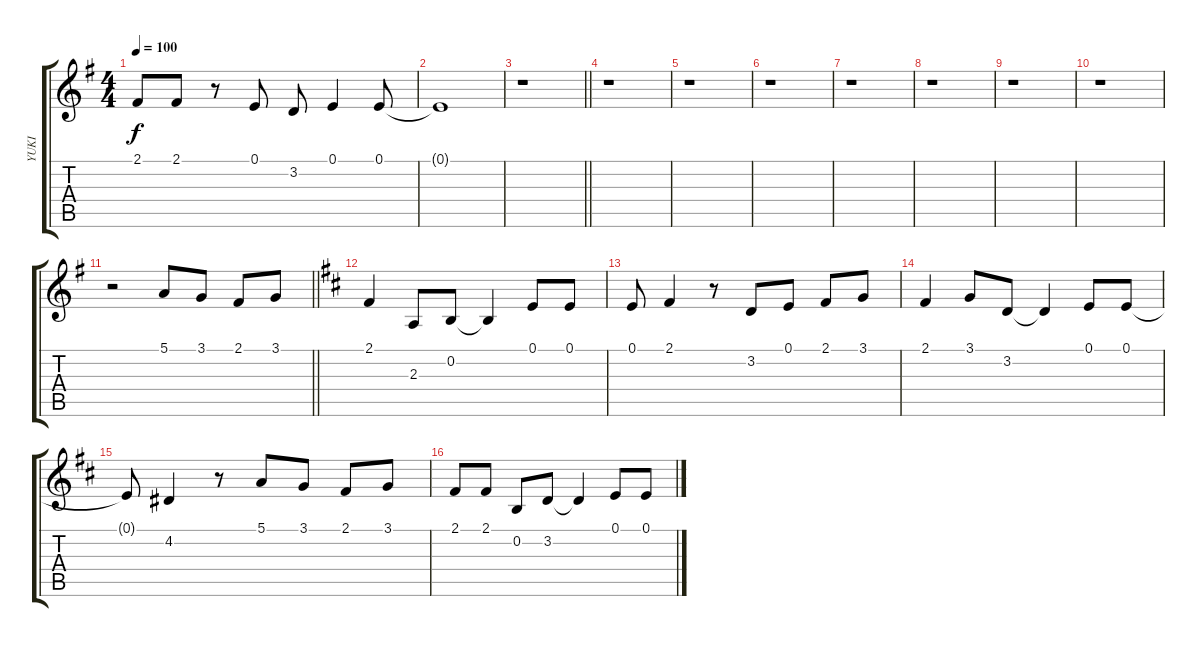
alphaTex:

\track ("YUKI" "YUKI") {instrument sopranosax}
\staff {score tabs}
\tuning (E4 B3 G3 D3 A2 E2) {hide}
\ts (4 4)
\tempo 100
\clef g2
\ks g
2.1.8{dy f} 2.1.8 r.8 0.1.8 3.2.8 0.1.4 0.1.8 |
0.1{t}.1 |
\barLineRight lightlight
r.1 |
r.1 |
r.1 |
r.1 |
r.1 |
r.1 |
r.1 |
r.1 |
\barLineRight lightlight
r.2 5.1.8 3.1.8 2.1.8 3.1.8 |
\ks d
2.1.4 2.3.8 0.2.8 0.2{t}.4 0.1.8 0.1.8 |
0.1.8 2.1.4 r.8 3.2.8 0.1.8 2.1.8 3.1.8 |
2.1.4 3.1.8 3.2.8 3.2{t}.4 0.1.8 0.1.8 |
0.1{t}.8 4.2.4 r.8 5.1.8 3.1.8 2.1.8 3.1.8 |
2.1.8 2.1.8 0.2.8 3.2.8 3.2{t}.4 0.1.8 0.1.8
